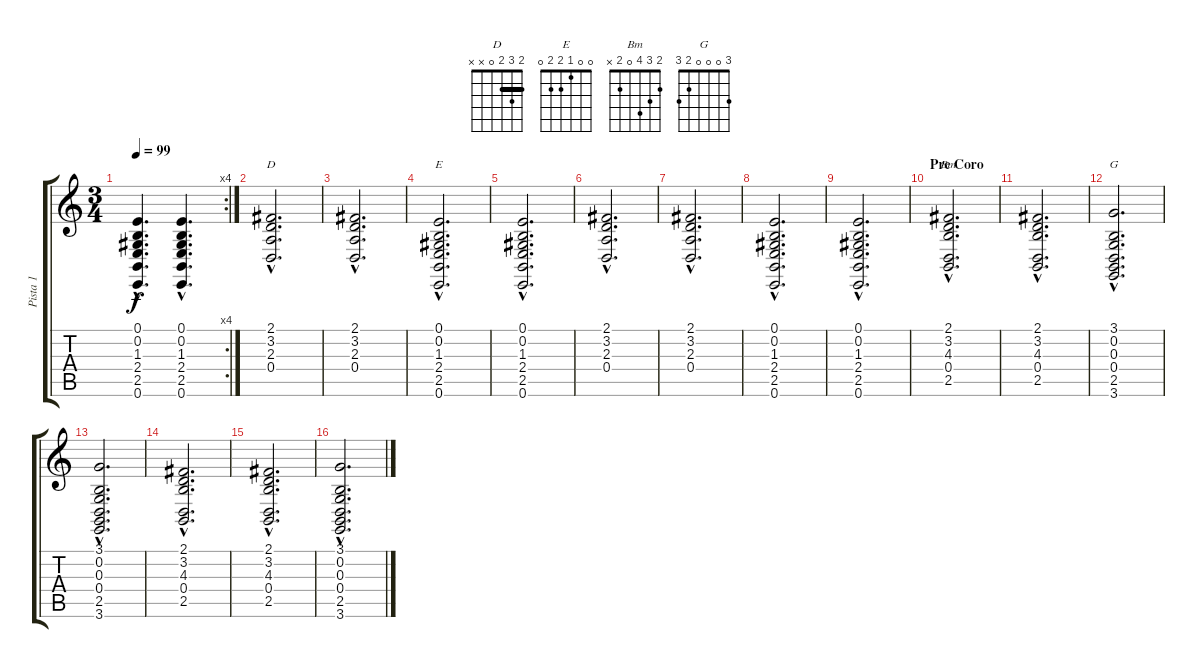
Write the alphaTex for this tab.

\track ("Pista 1" "Pista 1") {instrument brightacousticpiano}
\staff {score tabs}
\tuning (E4 B3 G3 D3 A2 E2) {hide}
\chord ("D" 2 3 2 0 x x) {barre 2}
\chord ("E" 0 0 1 2 2 0)
\chord ("Bm" 2 3 4 0 2 x)
\chord ("G" 3 0 0 0 2 3)
\rc 4
\ts (3 4)
\tempo 99
\clef g2
\ks c
(0.1{hac} 0.2{hac} 1.3{hac} 2.4{hac} 2.5{hac} 0.6{hac}).4{d dy f} (0.1{hac} 0.2{hac} 1.3{hac} 2.4{hac} 2.5{hac} 0.6{hac}).4{d} |
(2.1{hac} 3.2{hac} 2.3{hac} 0.4{hac}).2{d ch "D"} |
(2.1{hac} 3.2{hac} 2.3{hac} 0.4{hac}).2{d} |
(0.1{hac} 0.2{hac} 1.3{hac} 2.4{hac} 2.5{hac} 0.6{hac}).2{d ch "E"} |
(0.1{hac} 0.2{hac} 1.3{hac} 2.4{hac} 2.5{hac} 0.6{hac}).2{d} |
(2.1{hac} 3.2{hac} 2.3{hac} 0.4{hac}).2{d} |
(2.1{hac} 3.2{hac} 2.3{hac} 0.4{hac}).2{d} |
(0.1{hac} 0.2{hac} 1.3{hac} 2.4{hac} 2.5{hac} 0.6{hac}).2{d} |
(0.1{hac} 0.2{hac} 1.3{hac} 2.4{hac} 2.5{hac} 0.6{hac}).2{d} |
\section ("" "Pre Coro")
(2.1{hac} 3.2{hac} 4.3{hac} 0.4{hac} 2.5{hac}).2{d ch "Bm"} |
(2.1{hac} 3.2{hac} 4.3{hac} 0.4{hac} 2.5{hac}).2{d} |
(3.1{hac} 0.2{hac} 0.3{hac} 0.4{hac} 2.5{hac} 3.6{hac}).2{d ch "G"} |
(3.1{hac} 0.2{hac} 0.3{hac} 0.4{hac} 2.5{hac} 3.6{hac}).2{d} |
(2.1{hac} 3.2{hac} 4.3{hac} 0.4{hac} 2.5{hac}).2{d} |
(2.1{hac} 3.2{hac} 4.3{hac} 0.4{hac} 2.5{hac}).2{d} |
(3.1{hac} 0.2{hac} 0.3{hac} 0.4{hac} 2.5{hac} 3.6{hac}).2{d}
